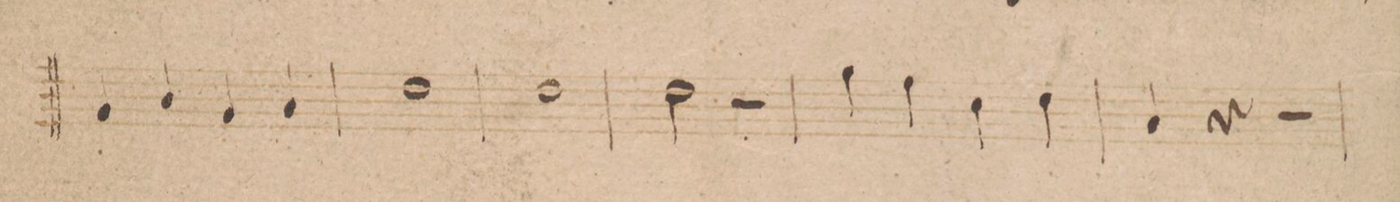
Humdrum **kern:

**kern	**dynam
*I"Trombono	*
*clefF4	*
*k[b-]	*
*met(c|)	*
*M2/2	*
4BB-/	.
4D/	.
4BB-/	.
4C/	.
=61	=61
1F\	.
=62	=62
1F\	.
=63	=63
2F\	.
2r	.
=64	=64
4B-\	.
4A\	.
4E\	.
4F\	.
=65	=65
4C/	.
4r	.
2r	.
=66	=66
*-	*-
